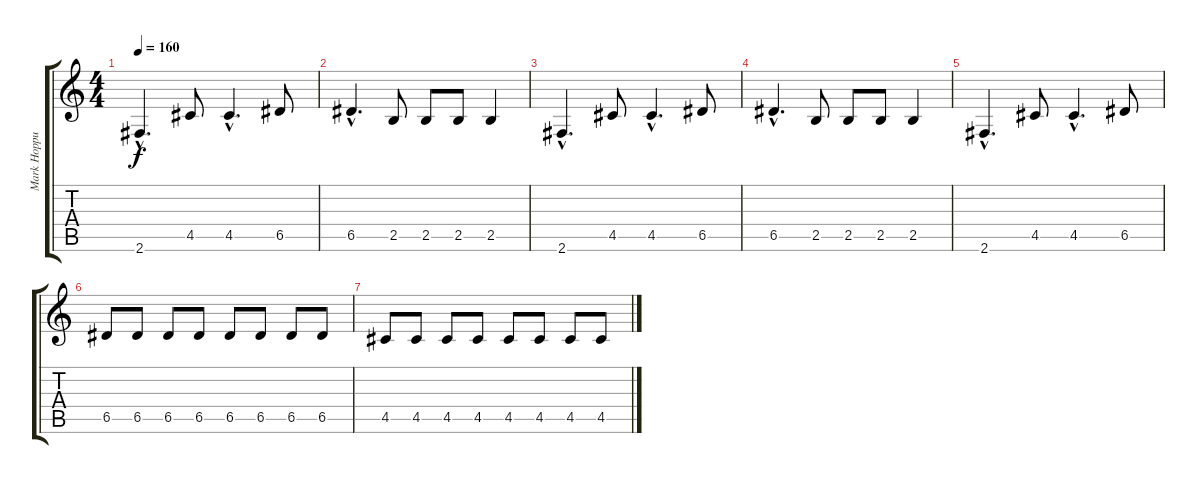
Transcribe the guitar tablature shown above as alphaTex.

\track ("Mark Hoppus" "Mark Hoppu") {instrument electricbasspick}
\staff {score tabs}
\tuning (E4 B3 G3 D3 A2 E2) {hide}
\ts (4 4)
\tempo 160
\clef g2
\ks c
2.6{hac}.4{d dy f} 4.5.8 4.5{hac}.4{d} 6.5.8 |
6.5{hac}.4{d} 2.5.8 2.5.8 2.5.8 2.5.4 |
2.6{hac}.4{d} 4.5.8 4.5{hac}.4{d} 6.5.8 |
6.5{hac}.4{d} 2.5.8 2.5.8 2.5.8 2.5.4 |
2.6{hac}.4{d} 4.5.8 4.5{hac}.4{d} 6.5.8 |
6.5.8 6.5.8 6.5.8 6.5.8 6.5.8 6.5.8 6.5.8 6.5.8 |
4.5.8 4.5.8 4.5.8 4.5.8 4.5.8 4.5.8 4.5.8 4.5.8
